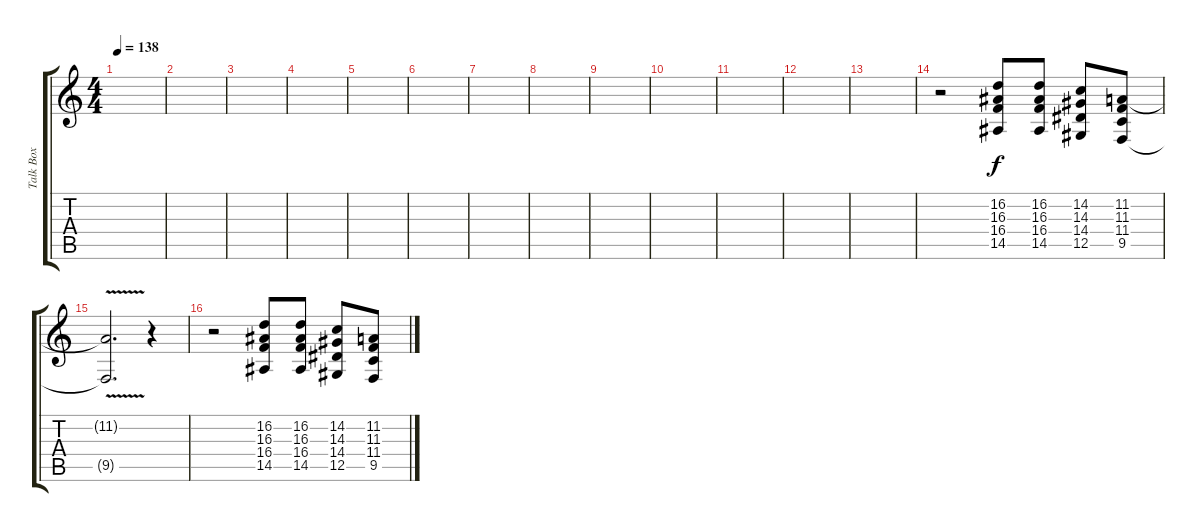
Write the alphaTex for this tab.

\track ("Talk Box" "Talk Box") {instrument fx7echoes}
\staff {score tabs}
\tuning (Eb4 Bb3 Gb3 Db3 Ab2 Eb2) {hide}
\ts (4 4)
\tempo 138
\clef g2
\ks c
|
|
|
|
|
|
|
|
|
|
|
|
|
r.2 (16.2 16.3 16.4 14.5).8 (16.2 16.3 16.4 14.5).8 (14.2 14.3 14.4 12.5).8 (11.2 11.3 11.4 9.5).8 |
(11.2{v t} 9.5{v t}).2{d} r.4 |
r.2 (16.2 16.3 16.4 14.5).8 (16.2 16.3 16.4 14.5).8 (14.2 14.3 14.4 12.5).8 (11.2 11.3 11.4 9.5).8
